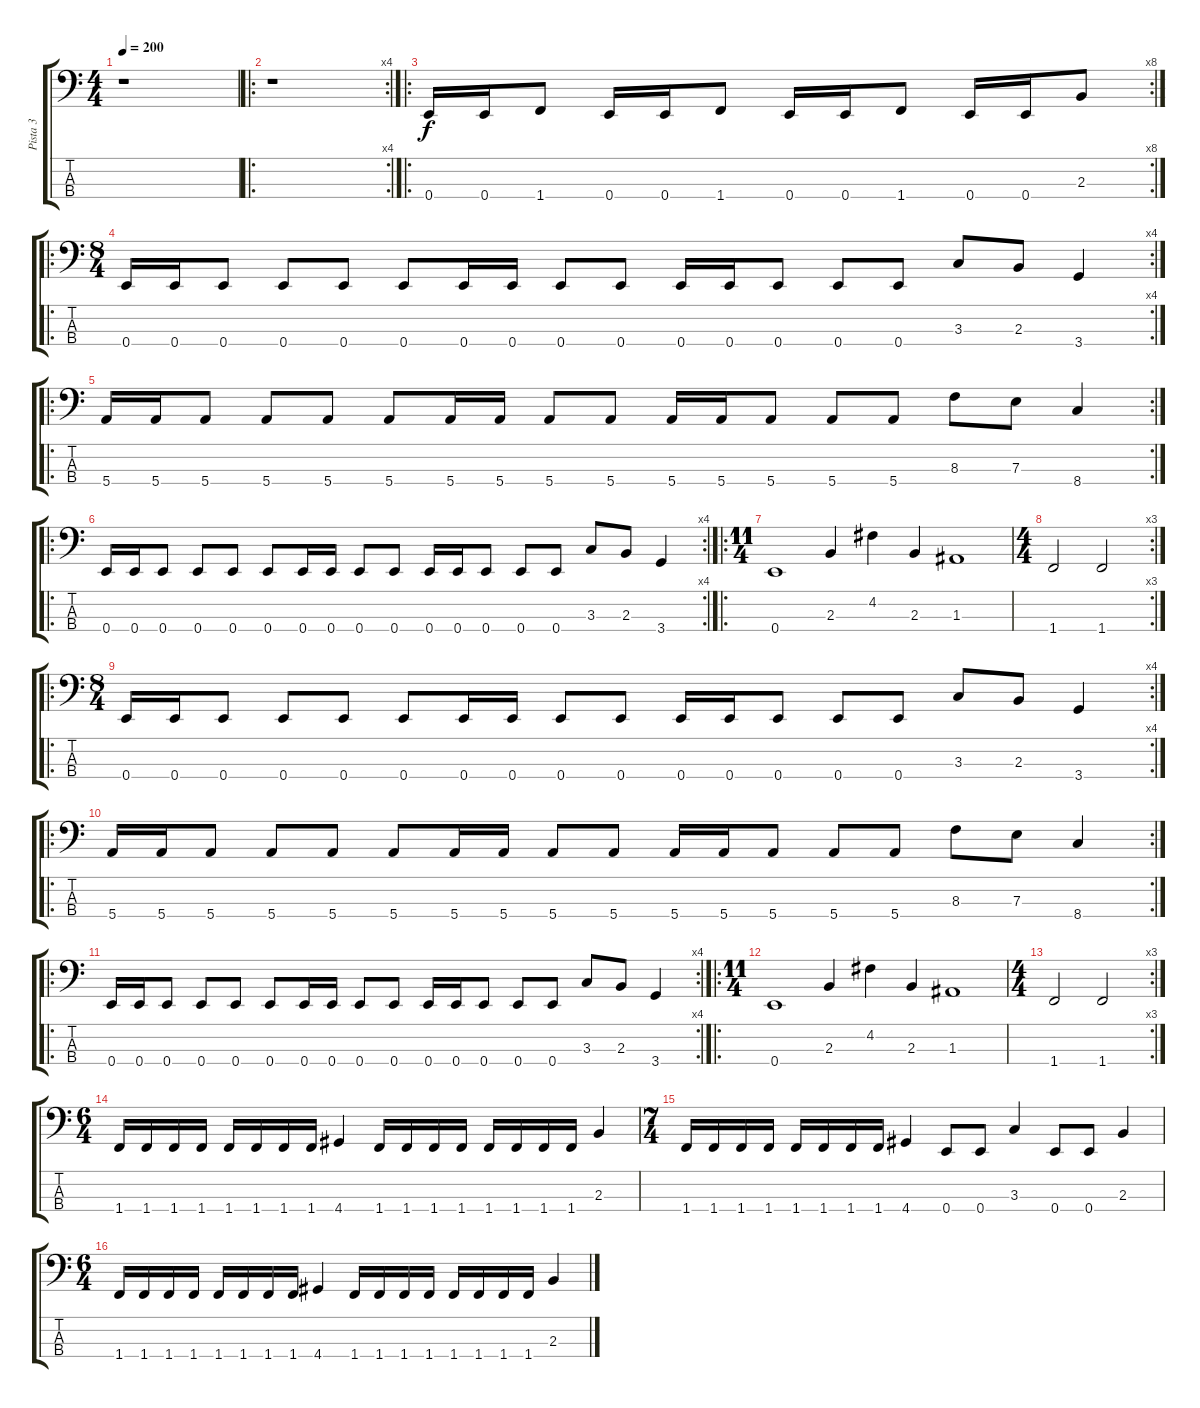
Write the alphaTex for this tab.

\track ("Pista 3" "Pista 3") {instrument electricbassfinger}
\staff {score tabs}
\tuning (G2 D2 A1 E1) {hide}
\ts (4 4)
\tempo 200
\clef f4
\ks c
r.1{dy f instrument electricbassfinger} |
\ro
\rc 4
r.1 |
\ro
\rc 8
0.4.16 0.4.16 1.4.8 0.4.16 0.4.16 1.4.8 0.4.16 0.4.16 1.4.8 0.4.16 0.4.16 2.3.8 |
\ro
\rc 4
\ts (8 4)
0.4.16 0.4.16 0.4.8 0.4.8 0.4.8 0.4.8 0.4.16 0.4.16 0.4.8 0.4.8 0.4.16 0.4.16 0.4.8 0.4.8 0.4.8 3.3.8 2.3.8 3.4.4 |
\ro
\rc 2
5.4.16 5.4.16 5.4.8 5.4.8 5.4.8 5.4.8 5.4.16 5.4.16 5.4.8 5.4.8 5.4.16 5.4.16 5.4.8 5.4.8 5.4.8 8.3.8 7.3.8 8.4.4 |
\ro
\rc 4
0.4.16 0.4.16 0.4.8 0.4.8 0.4.8 0.4.8 0.4.16 0.4.16 0.4.8 0.4.8 0.4.16 0.4.16 0.4.8 0.4.8 0.4.8 3.3.8 2.3.8 3.4.4 |
\ro
\ts (11 4)
0.4.1 2.3.4 4.2.4 2.3.4 1.3.1 |
\rc 3
\ts (4 4)
1.4.2 1.4.2 |
\ro
\rc 4
\ts (8 4)
0.4.16 0.4.16 0.4.8 0.4.8 0.4.8 0.4.8 0.4.16 0.4.16 0.4.8 0.4.8 0.4.16 0.4.16 0.4.8 0.4.8 0.4.8 3.3.8 2.3.8 3.4.4 |
\ro
\rc 2
5.4.16 5.4.16 5.4.8 5.4.8 5.4.8 5.4.8 5.4.16 5.4.16 5.4.8 5.4.8 5.4.16 5.4.16 5.4.8 5.4.8 5.4.8 8.3.8 7.3.8 8.4.4 |
\ro
\rc 4
0.4.16 0.4.16 0.4.8 0.4.8 0.4.8 0.4.8 0.4.16 0.4.16 0.4.8 0.4.8 0.4.16 0.4.16 0.4.8 0.4.8 0.4.8 3.3.8 2.3.8 3.4.4 |
\ro
\ts (11 4)
0.4.1 2.3.4 4.2.4 2.3.4 1.3.1 |
\rc 3
\ts (4 4)
1.4.2 1.4.2 |
\ts (6 4)
1.4.16 1.4.16 1.4.16 1.4.16 1.4.16 1.4.16 1.4.16 1.4.16 4.4.4 1.4.16 1.4.16 1.4.16 1.4.16 1.4.16 1.4.16 1.4.16 1.4.16 2.3.4 |
\ts (7 4)
1.4.16 1.4.16 1.4.16 1.4.16 1.4.16 1.4.16 1.4.16 1.4.16 4.4.4 0.4.8 0.4.8 3.3.4 0.4.8 0.4.8 2.3.4 |
\ts (6 4)
1.4.16 1.4.16 1.4.16 1.4.16 1.4.16 1.4.16 1.4.16 1.4.16 4.4.4 1.4.16 1.4.16 1.4.16 1.4.16 1.4.16 1.4.16 1.4.16 1.4.16 2.3.4
